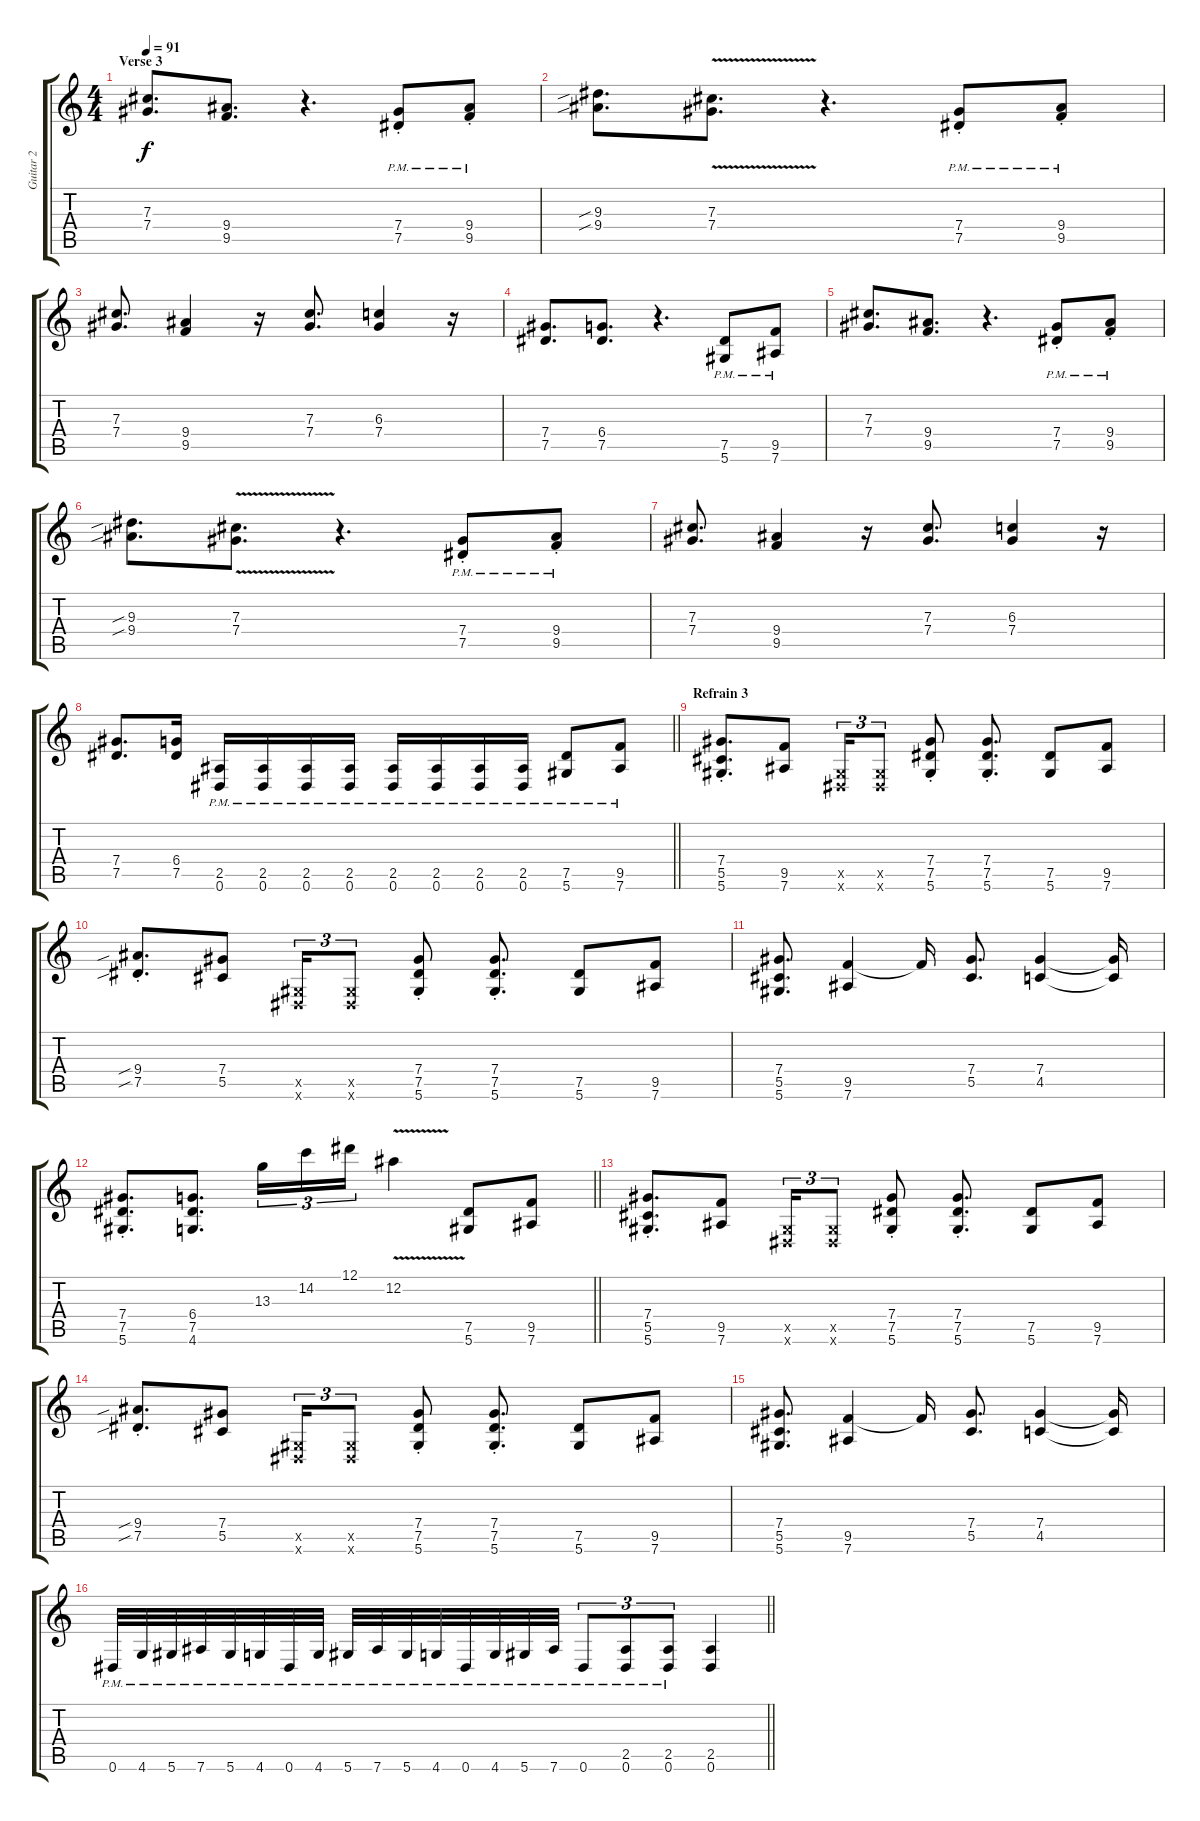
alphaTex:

\track ("Guitar 2" "Guitar 2") {instrument electricguitarjazz}
\staff {score tabs}
\tuning (Eb4 Bb3 Gb3 Db3 Ab2 Eb2) {hide}
\ts (4 4)
\section ("" "Verse 3")
\tempo 91
\clef g2
\ks c
(7.3 7.4).8{d dy f} (9.4 9.5).8{d} r.4{d} (7.4{pm st} 7.5{pm st}).8 (9.4{pm st} 9.5{pm st}).8 |
(9.3{sib} 9.4{sib}).8{d} (7.3 7.4{v}).8{d} r.4{d} (7.4{pm st} 7.5{pm st}).8 (9.4{pm st} 9.5{pm st}).8 |
(7.3 7.4).8{d} (9.4 9.5).4 r.16 (7.3 7.4).8{d} (6.3 7.4).4 r.16 |
(7.4 7.5).8{d} (6.4 7.5).8{d} r.4{d} (7.5{pm} 5.6{pm}).8 (9.5{pm} 7.6{pm}).8 |
(7.3 7.4).8{d} (9.4 9.5).8{d} r.4{d} (7.4{pm st} 7.5{pm st}).8 (9.4{pm st} 9.5{pm st}).8 |
(9.3{sib} 9.4{sib}).8{d} (7.3 7.4{v}).8{d} r.4{d} (7.4{pm st} 7.5{pm st}).8 (9.4{pm st} 9.5{pm st}).8 |
(7.3 7.4).8{d} (9.4 9.5).4 r.16 (7.3 7.4).8{d} (6.3 7.4).4 r.16 |
\barLineRight lightlight
(7.4 7.5).8{d} (6.4 7.5).16 (2.5{pm} 0.6{pm}).16 (2.5{pm} 0.6{pm}).16 (2.5{pm} 0.6{pm}).16 (2.5{pm} 0.6{pm}).16 (2.5{pm} 0.6{pm}).16 (2.5{pm} 0.6{pm}).16 (2.5{pm} 0.6{pm}).16 (2.5{pm} 0.6{pm}).16 (7.5{pm} 5.6{pm}).8 (9.5{pm} 7.6{pm}).8 |
\section ("" "Refrain 3")
(7.4{st} 5.5 5.6).8{d} (9.5 7.6).8 (0.5{x} 0.6{x}).16{tu (3 2)} (0.5{x} 0.6{x}).8{tu (3 2)} (7.4{st} 7.5{st} 5.6{st}).8 (7.4{st} 7.5{st} 5.6{st}).8{d} (7.5 5.6).8 (9.5 7.6).8 |
(9.4{sib st} 7.5{sib}).8{d} (7.4 5.5).8 (0.5{x} 0.6{x}).16{tu (3 2)} (0.5{x} 0.6{x}).8{tu (3 2)} (7.4{st} 7.5{st} 5.6{st}).8 (7.4{st} 7.5{st} 5.6{st}).8{d} (7.5 5.6).8 (9.5 7.6).8 |
(7.4 5.5 5.6).8{d} (9.5 7.6).4 9.5{t}.16 (7.4 5.5).8{d} (7.4 4.5).4 (7.4{t} 4.5{t}).16 |
\barLineRight lightlight
(7.4{st} 7.5{st} 5.6).8{d} (6.4 7.5 4.6).8{d} 13.3.16{tu (3 2)} 14.2.16{tu (3 2)} 12.1.16{tu (3 2)} 12.2{v}.4 (7.5 5.6).8 (9.5 7.6).8 |
(7.4{st} 5.5 5.6).8{d} (9.5 7.6).8 (0.5{x} 0.6{x}).16{tu (3 2)} (0.5{x} 0.6{x}).8{tu (3 2)} (7.4{st} 7.5{st} 5.6{st}).8 (7.4{st} 7.5{st} 5.6{st}).8{d} (7.5 5.6).8 (9.5 7.6).8 |
(9.4{sib st} 7.5{sib}).8{d} (7.4 5.5).8 (0.5{x} 0.6{x}).16{tu (3 2)} (0.5{x} 0.6{x}).8{tu (3 2)} (7.4{st} 7.5{st} 5.6{st}).8 (7.4{st} 7.5{st} 5.6{st}).8{d} (7.5 5.6).8 (9.5 7.6).8 |
(7.4 5.5 5.6).8{d} (9.5 7.6).4 9.5{t}.16 (7.4 5.5).8{d} (7.4 4.5).4 (7.4{t} 4.5{t}).16 |
\barLineRight lightlight
0.6{pm}.32 4.6{pm}.32 5.6{pm}.32 7.6{pm}.32 5.6{pm}.32 4.6{pm}.32 0.6{pm}.32 4.6{pm}.32 5.6{pm}.32 7.6{pm}.32 5.6{pm}.32 4.6{pm}.32 0.6{pm}.32 4.6{pm}.32 5.6{pm}.32 7.6{pm}.32 0.6{pm}.8{tu (3 2)} (2.5{pm} 0.6{pm}).8{tu (3 2)} (2.5{pm} 0.6{pm}).8{tu (3 2)} (2.5 0.6).4
